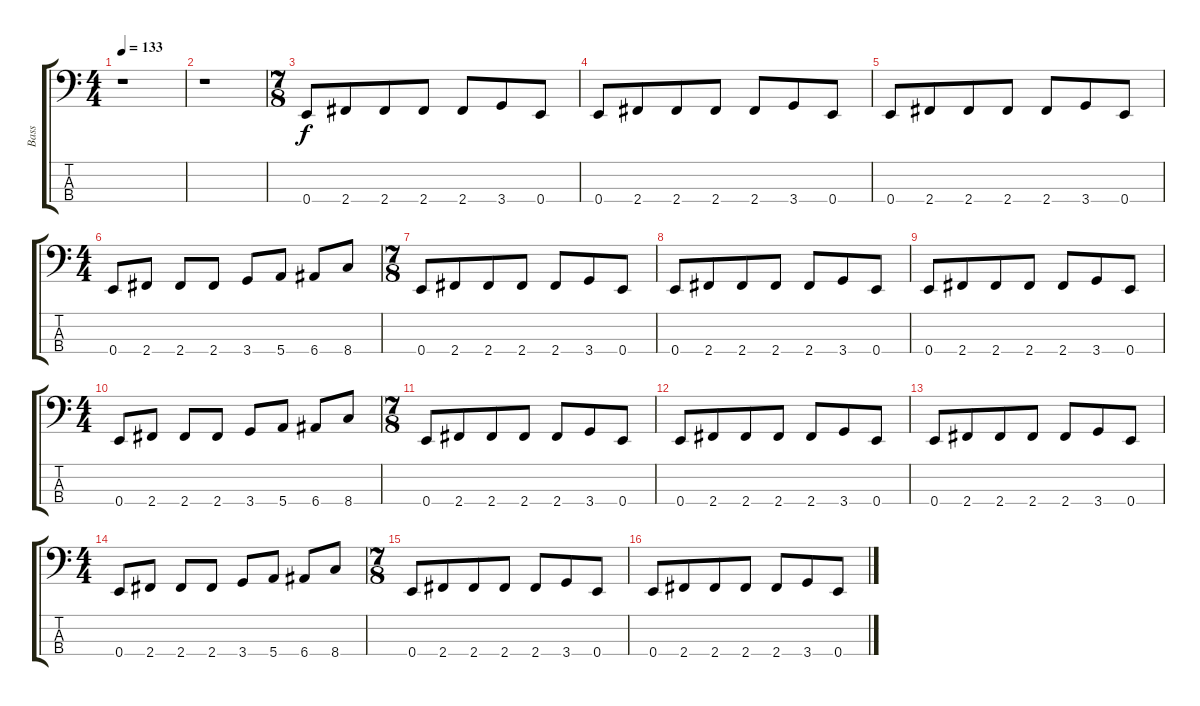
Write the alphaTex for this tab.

\track ("Bass" "Bass") {instrument electricbassfinger}
\staff {score tabs}
\tuning (G2 D2 A1 E1) {hide}
\ts (4 4)
\tempo 133
\clef f4
\ks c
r.1{dy f} |
r.1 |
\ts (7 8)
0.4.8 2.4.8 2.4.8 2.4.8 2.4.8 3.4.8 0.4.8 |
0.4.8 2.4.8 2.4.8 2.4.8 2.4.8 3.4.8 0.4.8 |
0.4.8 2.4.8 2.4.8 2.4.8 2.4.8 3.4.8 0.4.8 |
\ts (4 4)
0.4.8 2.4.8 2.4.8 2.4.8 3.4.8 5.4.8 6.4.8 8.4.8 |
\ts (7 8)
0.4.8 2.4.8 2.4.8 2.4.8 2.4.8 3.4.8 0.4.8 |
0.4.8 2.4.8 2.4.8 2.4.8 2.4.8 3.4.8 0.4.8 |
0.4.8 2.4.8 2.4.8 2.4.8 2.4.8 3.4.8 0.4.8 |
\ts (4 4)
0.4.8 2.4.8 2.4.8 2.4.8 3.4.8 5.4.8 6.4.8 8.4.8 |
\ts (7 8)
0.4.8 2.4.8 2.4.8 2.4.8 2.4.8 3.4.8 0.4.8 |
0.4.8 2.4.8 2.4.8 2.4.8 2.4.8 3.4.8 0.4.8 |
0.4.8 2.4.8 2.4.8 2.4.8 2.4.8 3.4.8 0.4.8 |
\ts (4 4)
0.4.8 2.4.8 2.4.8 2.4.8 3.4.8 5.4.8 6.4.8 8.4.8 |
\ts (7 8)
0.4.8 2.4.8 2.4.8 2.4.8 2.4.8 3.4.8 0.4.8 |
0.4.8 2.4.8 2.4.8 2.4.8 2.4.8 3.4.8 0.4.8
